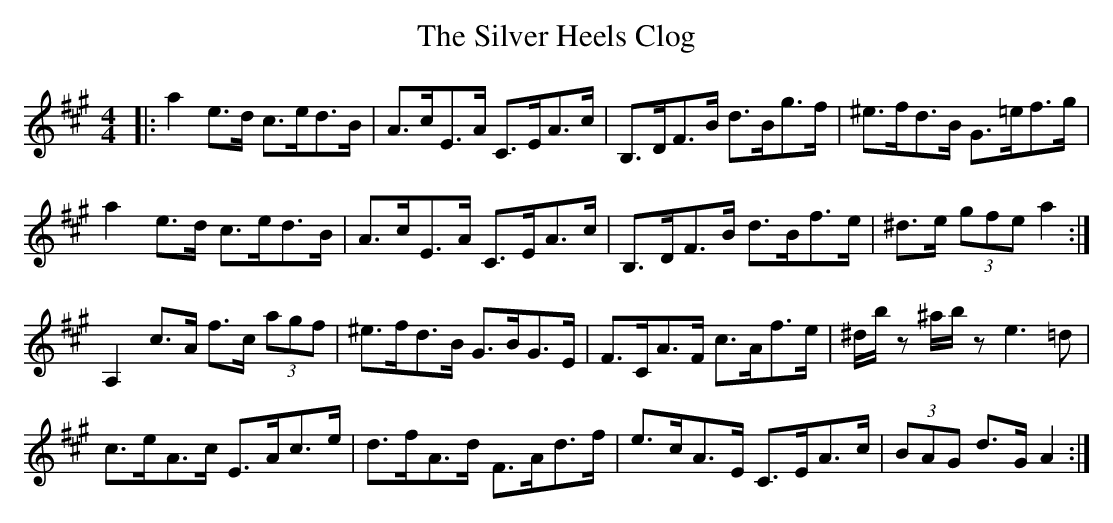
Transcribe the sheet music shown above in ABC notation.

X:1
T: The Silver Heels Clog
M: 4/4
L: 1/8
K: Amaj
|:a2 e>d c>ed>B|A>cE>A C>EA>c|B,>DF>B d>Bg>f|^e>fd>B G>=ef>g|
a2 e>d c>ed>B|A>cE>A C>EA>c|B,>DF>B d>Bf>e|^d>e (3gfe a2:|
A,2 c>A f>c (3agf|^e>fd>B G>BG>E|F>CA>F c>Af>e|^d/b/z ^a/b/z e3 =d|
c>eA>c E>Ac>e|d>fA>d F>Ad>f|e>cA>E C>EA>c|(3BAG d>G A2:|
